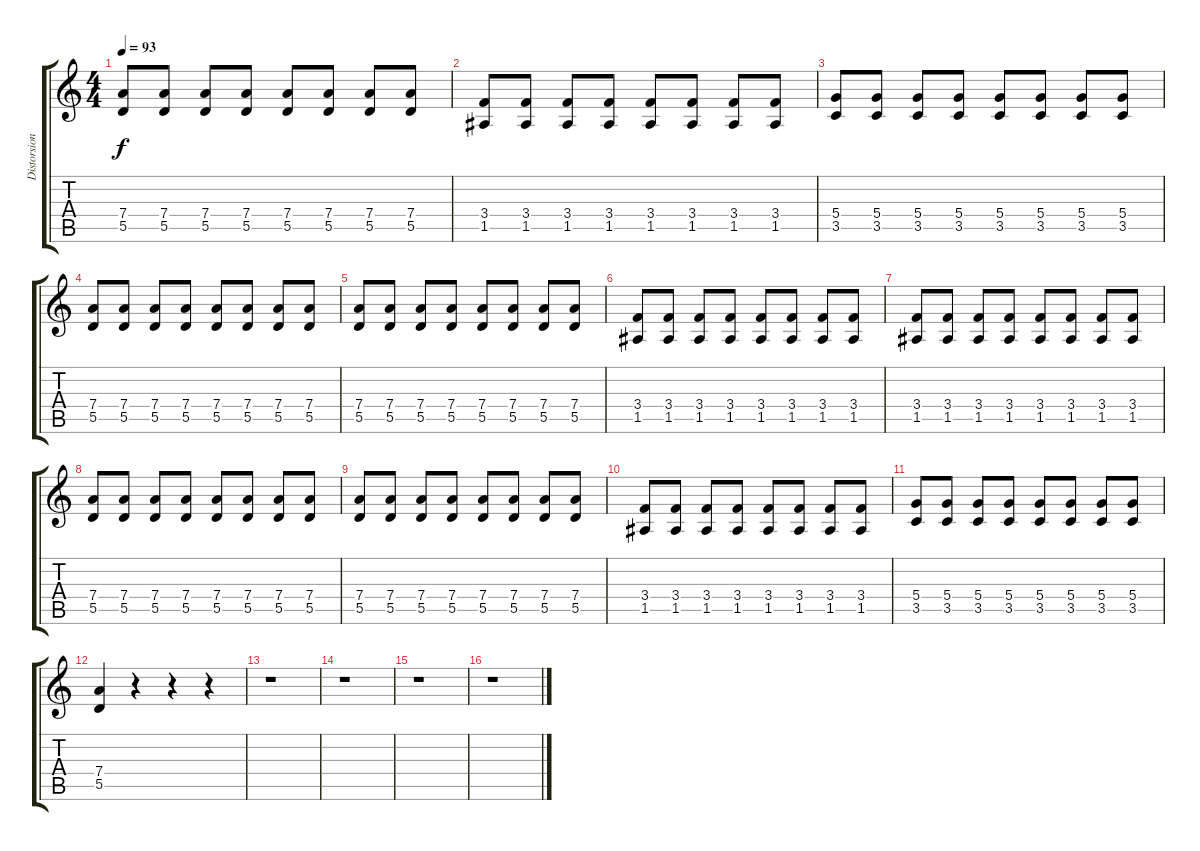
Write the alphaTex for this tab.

\track ("Distorsion guitar" "Distorsion") {instrument electricguitarjazz}
\staff {score tabs}
\tuning (E4 B3 G3 D3 A2 E2) {hide}
\ts (4 4)
\tempo 93
\clef g2
\ks c
(7.4 5.5).8{dy f} (7.4 5.5).8 (7.4 5.5).8 (7.4 5.5).8 (7.4 5.5).8 (7.4 5.5).8 (7.4 5.5).8 (7.4 5.5).8 |
(3.4 1.5).8 (3.4 1.5).8 (3.4 1.5).8 (3.4 1.5).8 (3.4 1.5).8 (3.4 1.5).8 (3.4 1.5).8 (3.4 1.5).8 |
(5.4 3.5).8 (5.4 3.5).8 (5.4 3.5).8 (5.4 3.5).8 (5.4 3.5).8 (5.4 3.5).8 (5.4 3.5).8 (5.4 3.5).8 |
(7.4 5.5).8 (7.4 5.5).8 (7.4 5.5).8 (7.4 5.5).8 (7.4 5.5).8 (7.4 5.5).8 (7.4 5.5).8 (7.4 5.5).8 |
(7.4 5.5).8 (7.4 5.5).8 (7.4 5.5).8 (7.4 5.5).8 (7.4 5.5).8 (7.4 5.5).8 (7.4 5.5).8 (7.4 5.5).8 |
(3.4 1.5).8 (3.4 1.5).8 (3.4 1.5).8 (3.4 1.5).8 (3.4 1.5).8 (3.4 1.5).8 (3.4 1.5).8 (3.4 1.5).8 |
(3.4 1.5).8 (3.4 1.5).8 (3.4 1.5).8 (3.4 1.5).8 (3.4 1.5).8 (3.4 1.5).8 (3.4 1.5).8 (3.4 1.5).8 |
(7.4 5.5).8 (7.4 5.5).8 (7.4 5.5).8 (7.4 5.5).8 (7.4 5.5).8 (7.4 5.5).8 (7.4 5.5).8 (7.4 5.5).8 |
(7.4 5.5).8 (7.4 5.5).8 (7.4 5.5).8 (7.4 5.5).8 (7.4 5.5).8 (7.4 5.5).8 (7.4 5.5).8 (7.4 5.5).8 |
(3.4 1.5).8 (3.4 1.5).8 (3.4 1.5).8 (3.4 1.5).8 (3.4 1.5).8 (3.4 1.5).8 (3.4 1.5).8 (3.4 1.5).8 |
(5.4 3.5).8 (5.4 3.5).8 (5.4 3.5).8 (5.4 3.5).8 (5.4 3.5).8 (5.4 3.5).8 (5.4 3.5).8 (5.4 3.5).8 |
(7.4 5.5).4 r.4 r.4 r.4 |
r.1 |
r.1 |
r.1 |
r.1
